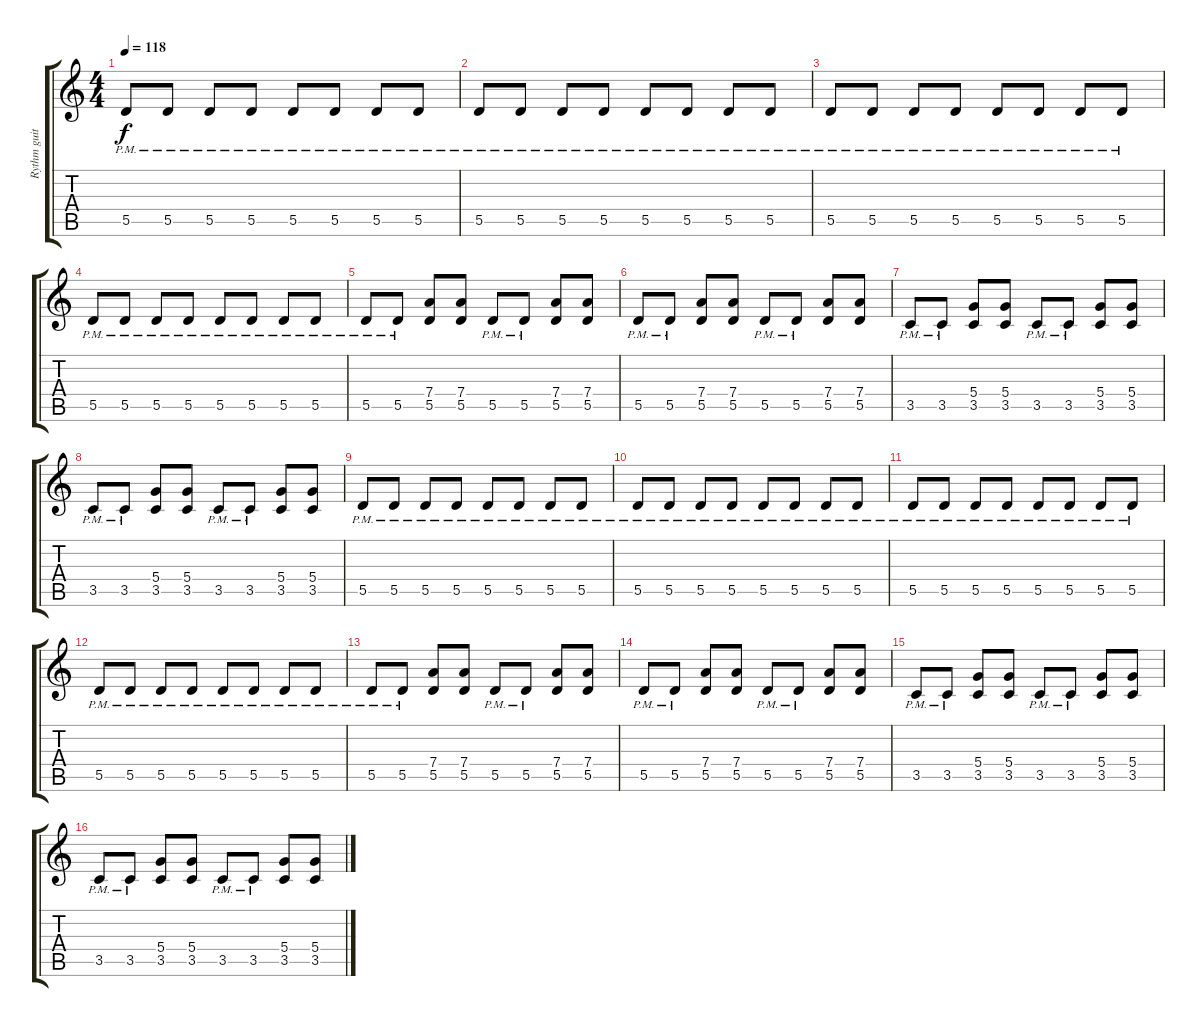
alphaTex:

\track ("Rythm guitar" "Rythm guit") {instrument overdrivenguitar}
\staff {score tabs}
\tuning (E4 B3 G3 D3 A2 E2) {hide}
\ts (4 4)
\tempo 118
\clef g2
\ks c
5.5{pm}.8{dy f} 5.5{pm}.8 5.5{pm}.8 5.5{pm}.8 5.5{pm}.8 5.5{pm}.8 5.5{pm}.8 5.5{pm}.8 |
5.5{pm}.8 5.5{pm}.8 5.5{pm}.8 5.5{pm}.8 5.5{pm}.8 5.5{pm}.8 5.5{pm}.8 5.5{pm}.8 |
5.5{pm}.8 5.5{pm}.8 5.5{pm}.8 5.5{pm}.8 5.5{pm}.8 5.5{pm}.8 5.5{pm}.8 5.5{pm}.8 |
5.5{pm}.8 5.5{pm}.8 5.5{pm}.8 5.5{pm}.8 5.5{pm}.8 5.5{pm}.8 5.5{pm}.8 5.5{pm}.8 |
5.5{pm}.8 5.5{pm}.8 (7.4 5.5).8 (7.4 5.5).8 5.5{pm}.8 5.5{pm}.8 (7.4 5.5).8 (7.4 5.5).8 |
5.5{pm}.8 5.5{pm}.8 (7.4 5.5).8 (7.4 5.5).8 5.5{pm}.8 5.5{pm}.8 (7.4 5.5).8 (7.4 5.5).8 |
3.5{pm}.8 3.5{pm}.8 (5.4 3.5).8 (5.4 3.5).8 3.5{pm}.8 3.5{pm}.8 (5.4 3.5).8 (5.4 3.5).8 |
3.5{pm}.8 3.5{pm}.8 (5.4 3.5).8 (5.4 3.5).8 3.5{pm}.8 3.5{pm}.8 (5.4 3.5).8 (5.4 3.5).8 |
5.5{pm}.8 5.5{pm}.8 5.5{pm}.8 5.5{pm}.8 5.5{pm}.8 5.5{pm}.8 5.5{pm}.8 5.5{pm}.8 |
5.5{pm}.8 5.5{pm}.8 5.5{pm}.8 5.5{pm}.8 5.5{pm}.8 5.5{pm}.8 5.5{pm}.8 5.5{pm}.8 |
5.5{pm}.8 5.5{pm}.8 5.5{pm}.8 5.5{pm}.8 5.5{pm}.8 5.5{pm}.8 5.5{pm}.8 5.5{pm}.8 |
5.5{pm}.8 5.5{pm}.8 5.5{pm}.8 5.5{pm}.8 5.5{pm}.8 5.5{pm}.8 5.5{pm}.8 5.5{pm}.8 |
5.5{pm}.8 5.5{pm}.8 (7.4 5.5).8 (7.4 5.5).8 5.5{pm}.8 5.5{pm}.8 (7.4 5.5).8 (7.4 5.5).8 |
5.5{pm}.8 5.5{pm}.8 (7.4 5.5).8 (7.4 5.5).8 5.5{pm}.8 5.5{pm}.8 (7.4 5.5).8 (7.4 5.5).8 |
3.5{pm}.8 3.5{pm}.8 (5.4 3.5).8 (5.4 3.5).8 3.5{pm}.8 3.5{pm}.8 (5.4 3.5).8 (5.4 3.5).8 |
3.5{pm}.8 3.5{pm}.8 (5.4 3.5).8 (5.4 3.5).8 3.5{pm}.8 3.5{pm}.8 (5.4 3.5).8 (5.4 3.5).8
